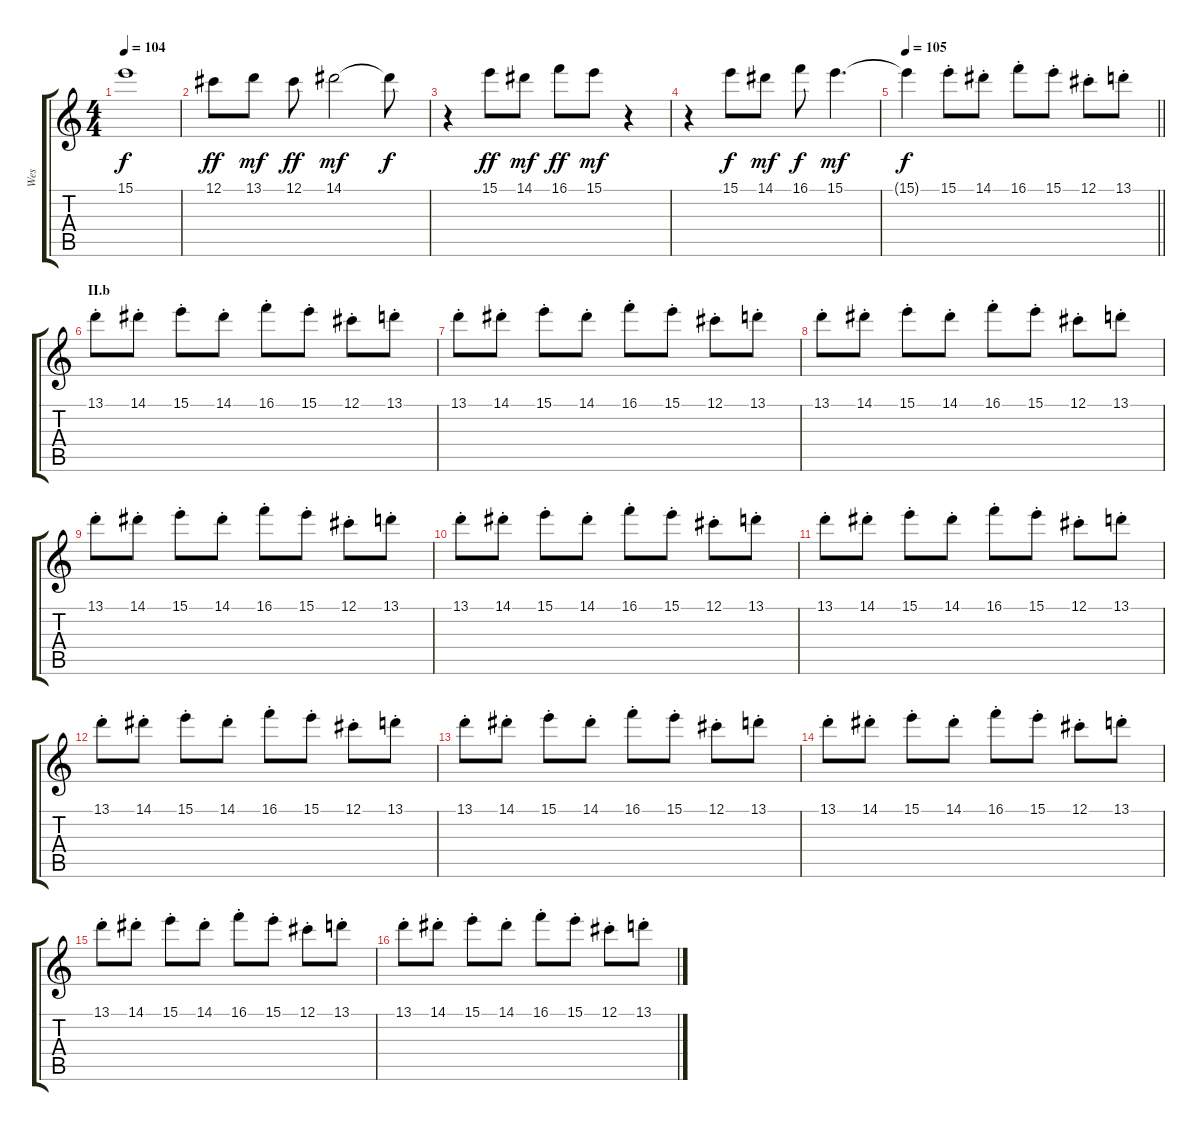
\track ("Wes" "Wes") {instrument distortionguitar}
\staff {score tabs}
\tuning (Db4 Ab3 E3 B2 Gb2 Db2) {hide}
\ts (4 4)
\tempo 104
\clef g2
\ks c
15.1{t}.1{dy f} |
12.1.8{dy ff} 13.1.8{dy mf} 12.1.8{dy ff} 14.1.2{dy mf} 14.1{t}.8{dy f} |
r.4 15.1.8{dy ff} 14.1.8{dy mf} 16.1.8{dy ff} 15.1.8{dy mf} r.4 |
r.4 15.1.8{dy f} 14.1.8{dy mf} 16.1.8{dy f} 15.1.4{d dy mf} |
\tempo 105
\barLineRight lightlight
15.1{t}.4{dy f} 15.1{st}.8 14.1{st}.8 16.1{st}.8 15.1{st}.8 12.1{st}.8 13.1{st}.8 |
\section ("" "II.b")
13.1{st}.8 14.1{st}.8 15.1{st}.8 14.1{st}.8 16.1{st}.8 15.1{st}.8 12.1{st}.8 13.1{st}.8 |
13.1{st}.8 14.1{st}.8 15.1{st}.8 14.1{st}.8 16.1{st}.8 15.1{st}.8 12.1{st}.8 13.1{st}.8 |
13.1{st}.8 14.1{st}.8 15.1{st}.8 14.1{st}.8 16.1{st}.8 15.1{st}.8 12.1{st}.8 13.1{st}.8 |
13.1{st}.8 14.1{st}.8 15.1{st}.8 14.1{st}.8 16.1{st}.8 15.1{st}.8 12.1{st}.8 13.1{st}.8 |
13.1{st}.8 14.1{st}.8 15.1{st}.8 14.1{st}.8 16.1{st}.8 15.1{st}.8 12.1{st}.8 13.1{st}.8 |
13.1{st}.8 14.1{st}.8 15.1{st}.8 14.1{st}.8 16.1{st}.8 15.1{st}.8 12.1{st}.8 13.1{st}.8 |
13.1{st}.8 14.1{st}.8 15.1{st}.8 14.1{st}.8 16.1{st}.8 15.1{st}.8 12.1{st}.8 13.1{st}.8 |
13.1{st}.8 14.1{st}.8 15.1{st}.8 14.1{st}.8 16.1{st}.8 15.1{st}.8 12.1{st}.8 13.1{st}.8 |
13.1{st}.8 14.1{st}.8 15.1{st}.8 14.1{st}.8 16.1{st}.8 15.1{st}.8 12.1{st}.8 13.1{st}.8 |
13.1{st}.8 14.1{st}.8 15.1{st}.8 14.1{st}.8 16.1{st}.8 15.1{st}.8 12.1{st}.8 13.1{st}.8 |
13.1{st}.8 14.1{st}.8 15.1{st}.8 14.1{st}.8 16.1{st}.8 15.1{st}.8 12.1{st}.8 13.1{st}.8
